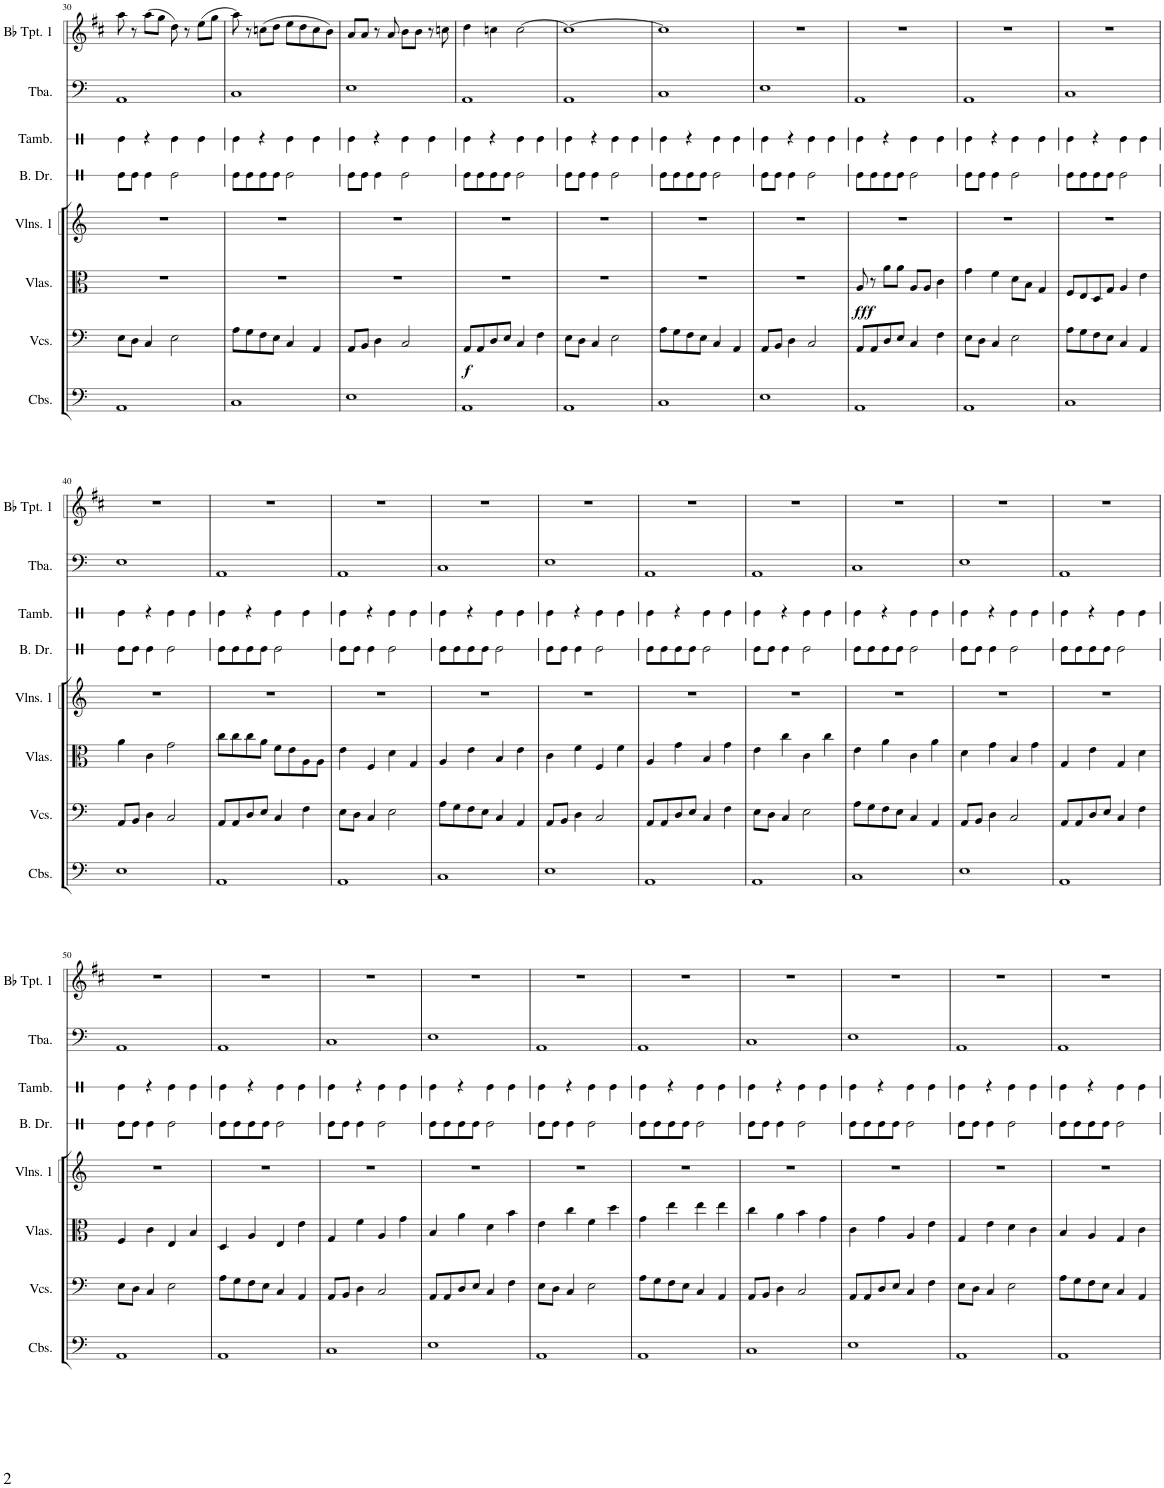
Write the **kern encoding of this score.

**kern	**kern	**dynam	**kern	**dynam	**kern	**kern	**kern	**kern	**kern
*part8	*part7	*part7	*part6	*part6	*part5	*part4	*part3	*part2	*part1
*staff8	*staff7	*staff7	*staff6	*staff6	*staff5	*staff4	*staff3	*staff2	*staff1
*I"Contrabasses	*I"Violoncellos	*	*I"Violas	*	*I"Violins 1	*I"Bass Drum	*I"Tambourine	*I"Tuba	*I"Bb Trumpet 1
*I'Cbs.	*I'Vcs.	*	*I'Vlas.	*	*I'Vlns. 1	*I'B. Dr.	*I'Tamb.	*I'Tba.	*I'Bb Tpt. 1
!!LO:PB:g=z
*clefF4	*clefF4	*	*clefC3	*	*clefG2	*clefX	*clefX	*clefF4	*clefG2
*Trd7c12	*	*	*	*	*	*	*	*	*Trd1c2
*k[]	*k[]	*	*k[]	*	*k[]	*k[]	*k[]	*k[]	*k[f#c#]
*M4/4	*M4/4	*	*M4/4	*	*M4/4	*M4/4	*M4/4	*M4/4	*M4/4
=30	=30	=30	=30	=30	=30	=30	=30	=30	=30
1AA	8E\L	.	1r	.	1r	8Re\L	4Re\	1AA	8aa\
.	8D\J	.	.	.	.	8Re\J	.	.	8r
.	4C/	.	.	.	.	4Re\	4r	.	(8aa\L
.	.	.	.	.	.	.	.	.	8gg\J
.	2E\	.	.	.	.	2Re\	4Re\	.	8dd\)
.	.	.	.	.	.	.	.	.	8r
.	.	.	.	.	.	.	4Re\	.	(8ee\L
.	.	.	.	.	.	.	.	.	8gg\J
=31	=31	=31	=31	=31	=31	=31	=31	=31	=31
1C	8A\L	.	1r	.	1r	8Re\L	4Re\	1C	8aa\)
.	8G\	.	.	.	.	8Re\	.	.	8r
.	8F\	.	.	.	.	8Re\	4r	.	(8ccn\L
.	8E\J	.	.	.	.	8Re\J	.	.	8dd\J
.	4C/	.	.	.	.	2Re\	4Re\	.	8ee\L
.	.	.	.	.	.	.	.	.	8dd\
.	4AA/	.	.	.	.	.	4Re\	.	8cc\
.	.	.	.	.	.	.	.	.	8b\J)
=32	=32	=32	=32	=32	=32	=32	=32	=32	=32
1E	8AA/L	.	1r	.	1r	8Re\L	4Re\	1E	8a/L
.	8BB/J	.	.	.	.	8Re\J	.	.	8a/J
.	4D\	.	.	.	.	4Re\	4r	.	8r
.	.	.	.	.	.	.	.	.	8a/
.	2C/	.	.	.	.	2Re\	4Re\	.	8b\L
.	.	.	.	.	.	.	.	.	8b\J
.	.	.	.	.	.	.	4Re\	.	8r
.	.	.	.	.	.	.	.	.	8ccn\
=33	=33	=33	=33	=33	=33	=33	=33	=33	=33
!	!	!LO:DY:b	!	!	!	!	!	!	!
1AA	8AA/L	f	1r	.	1r	8Re\L	4Re\	1AA	4dd\
.	8AA/	.	.	.	.	8Re\	.	.	.
.	8D/	.	.	.	.	8Re\	4r	.	4ccn\
.	8E/J	.	.	.	.	8Re\J	.	.	.
.	4C/	.	.	.	.	2Re\	4Re\	.	[2cc\
.	4F\	.	.	.	.	.	4Re\	.	.
=34	=34	=34	=34	=34	=34	=34	=34	=34	=34
1AA	8E\L	.	1r	.	1r	8Re\L	4Re\	1AA	1cc_
.	8D\J	.	.	.	.	8Re\J	.	.	.
.	4C/	.	.	.	.	4Re\	4r	.	.
.	2E\	.	.	.	.	2Re\	4Re\	.	.
.	.	.	.	.	.	.	4Re\	.	.
=35	=35	=35	=35	=35	=35	=35	=35	=35	=35
1C	8A\L	.	1r	.	1r	8Re\L	4Re\	1C	1cc]
.	8G\	.	.	.	.	8Re\	.	.	.
.	8F\	.	.	.	.	8Re\	4r	.	.
.	8E\J	.	.	.	.	8Re\J	.	.	.
.	4C/	.	.	.	.	2Re\	4Re\	.	.
.	4AA/	.	.	.	.	.	4Re\	.	.
=36	=36	=36	=36	=36	=36	=36	=36	=36	=36
1E	8AA/L	.	1r	.	1r	8Re\L	4Re\	1E	1r
.	8BB/J	.	.	.	.	8Re\J	.	.	.
.	4D\	.	.	.	.	4Re\	4r	.	.
.	2C/	.	.	.	.	2Re\	4Re\	.	.
.	.	.	.	.	.	.	4Re\	.	.
=37	=37	=37	=37	=37	=37	=37	=37	=37	=37
!	!	!	!	!LO:DY:b	!	!	!	!	!
1AA	8AA/L	.	8A/	fff	1r	8Re\L	4Re\	1AA	1r
.	8AA/	.	8r	.	.	8Re\	.	.	.
.	8D/	.	8a\L	.	.	8Re\	4r	.	.
.	8E/J	.	8a\J	.	.	8Re\J	.	.	.
.	4C/	.	8A/L	.	.	2Re\	4Re\	.	.
.	.	.	8A/J	.	.	.	.	.	.
.	4F\	.	4c\	.	.	.	4Re\	.	.
=38	=38	=38	=38	=38	=38	=38	=38	=38	=38
1AA	8E\L	.	4g\	.	1r	8Re\L	4Re\	1AA	1r
.	8D\J	.	.	.	.	8Re\J	.	.	.
.	4C/	.	4f\	.	.	4Re\	4r	.	.
.	2E\	.	8d\L	.	.	2Re\	4Re\	.	.
.	.	.	8B\J	.	.	.	.	.	.
.	.	.	4G/	.	.	.	4Re\	.	.
=39	=39	=39	=39	=39	=39	=39	=39	=39	=39
1C	8A\L	.	8F/L	.	1r	8Re\L	4Re\	1C	1r
.	8G\	.	8E/	.	.	8Re\	.	.	.
.	8F\	.	8D/	.	.	8Re\	4r	.	.
.	8E\J	.	8G/J	.	.	8Re\J	.	.	.
.	4C/	.	4A/	.	.	2Re\	4Re\	.	.
.	4AA/	.	4e\	.	.	.	4Re\	.	.
!!LO:LB:g=z
=40	=40	=40	=40	=40	=40	=40	=40	=40	=40
1E	8AA/L	.	4a\	.	1r	8Re\L	4Re\	1E	1r
.	8BB/J	.	.	.	.	8Re\J	.	.	.
.	4D\	.	4c\	.	.	4Re\	4r	.	.
.	2C/	.	2g\	.	.	2Re\	4Re\	.	.
.	.	.	.	.	.	.	4Re\	.	.
=41	=41	=41	=41	=41	=41	=41	=41	=41	=41
1AA	8AA/L	.	8cc\L	.	1r	8Re\L	4Re\	1AA	1r
.	8AA/	.	8cc\	.	.	8Re\	.	.	.
.	8D/	.	8cc\	.	.	8Re\	4r	.	.
.	8E/J	.	8a\J	.	.	8Re\J	.	.	.
.	4C/	.	8f\L	.	.	2Re\	4Re\	.	.
.	.	.	8e\	.	.	.	.	.	.
.	4F\	.	8A\	.	.	.	4Re\	.	.
.	.	.	8A\J	.	.	.	.	.	.
=42	=42	=42	=42	=42	=42	=42	=42	=42	=42
1AA	8E\L	.	4e\	.	1r	8Re\L	4Re\	1AA	1r
.	8D\J	.	.	.	.	8Re\J	.	.	.
.	4C/	.	4F/	.	.	4Re\	4r	.	.
.	2E\	.	4d\	.	.	2Re\	4Re\	.	.
.	.	.	4G/	.	.	.	4Re\	.	.
=43	=43	=43	=43	=43	=43	=43	=43	=43	=43
1C	8A\L	.	4A/	.	1r	8Re\L	4Re\	1C	1r
.	8G\	.	.	.	.	8Re\	.	.	.
.	8F\	.	4e\	.	.	8Re\	4r	.	.
.	8E\J	.	.	.	.	8Re\J	.	.	.
.	4C/	.	4B/	.	.	2Re\	4Re\	.	.
.	4AA/	.	4e\	.	.	.	4Re\	.	.
=44	=44	=44	=44	=44	=44	=44	=44	=44	=44
1E	8AA/L	.	4c\	.	1r	8Re\L	4Re\	1E	1r
.	8BB/J	.	.	.	.	8Re\J	.	.	.
.	4D\	.	4f\	.	.	4Re\	4r	.	.
.	2C/	.	4F/	.	.	2Re\	4Re\	.	.
.	.	.	4f\	.	.	.	4Re\	.	.
=45	=45	=45	=45	=45	=45	=45	=45	=45	=45
1AA	8AA/L	.	4A/	.	1r	8Re\L	4Re\	1AA	1r
.	8AA/	.	.	.	.	8Re\	.	.	.
.	8D/	.	4g\	.	.	8Re\	4r	.	.
.	8E/J	.	.	.	.	8Re\J	.	.	.
.	4C/	.	4B/	.	.	2Re\	4Re\	.	.
.	4F\	.	4g\	.	.	.	4Re\	.	.
=46	=46	=46	=46	=46	=46	=46	=46	=46	=46
1AA	8E\L	.	4e\	.	1r	8Re\L	4Re\	1AA	1r
.	8D\J	.	.	.	.	8Re\J	.	.	.
.	4C/	.	4cc\	.	.	4Re\	4r	.	.
.	2E\	.	4c\	.	.	2Re\	4Re\	.	.
.	.	.	4cc\	.	.	.	4Re\	.	.
=47	=47	=47	=47	=47	=47	=47	=47	=47	=47
1C	8A\L	.	4e\	.	1r	8Re\L	4Re\	1C	1r
.	8G\	.	.	.	.	8Re\	.	.	.
.	8F\	.	4a\	.	.	8Re\	4r	.	.
.	8E\J	.	.	.	.	8Re\J	.	.	.
.	4C/	.	4c\	.	.	2Re\	4Re\	.	.
.	4AA/	.	4a\	.	.	.	4Re\	.	.
=48	=48	=48	=48	=48	=48	=48	=48	=48	=48
1E	8AA/L	.	4d\	.	1r	8Re\L	4Re\	1E	1r
.	8BB/J	.	.	.	.	8Re\J	.	.	.
.	4D\	.	4g\	.	.	4Re\	4r	.	.
.	2C/	.	4B/	.	.	2Re\	4Re\	.	.
.	.	.	4g\	.	.	.	4Re\	.	.
=49	=49	=49	=49	=49	=49	=49	=49	=49	=49
1AA	8AA/L	.	4G/	.	1r	8Re\L	4Re\	1AA	1r
.	8AA/	.	.	.	.	8Re\	.	.	.
.	8D/	.	4e\	.	.	8Re\	4r	.	.
.	8E/J	.	.	.	.	8Re\J	.	.	.
.	4C/	.	4G/	.	.	2Re\	4Re\	.	.
.	4F\	.	4d\	.	.	.	4Re\	.	.
!!LO:LB:g=z
=50	=50	=50	=50	=50	=50	=50	=50	=50	=50
1AA	8E\L	.	4F/	.	1r	8Re\L	4Re\	1AA	1r
.	8D\J	.	.	.	.	8Re\J	.	.	.
.	4C/	.	4c\	.	.	4Re\	4r	.	.
.	2E\	.	4E/	.	.	2Re\	4Re\	.	.
.	.	.	4B/	.	.	.	4Re\	.	.
=51	=51	=51	=51	=51	=51	=51	=51	=51	=51
1AA	8A\L	.	4D/	.	1r	8Re\L	4Re\	1AA	1r
.	8G\	.	.	.	.	8Re\	.	.	.
.	8F\	.	4A/	.	.	8Re\	4r	.	.
.	8E\J	.	.	.	.	8Re\J	.	.	.
.	4C/	.	4E/	.	.	2Re\	4Re\	.	.
.	4AA/	.	4e\	.	.	.	4Re\	.	.
=52	=52	=52	=52	=52	=52	=52	=52	=52	=52
1C	8AA/L	.	4G/	.	1r	8Re\L	4Re\	1C	1r
.	8BB/J	.	.	.	.	8Re\J	.	.	.
.	4D\	.	4f\	.	.	4Re\	4r	.	.
.	2C/	.	4A/	.	.	2Re\	4Re\	.	.
.	.	.	4g\	.	.	.	4Re\	.	.
=53	=53	=53	=53	=53	=53	=53	=53	=53	=53
1E	8AA/L	.	4B/	.	1r	8Re\L	4Re\	1E	1r
.	8AA/	.	.	.	.	8Re\	.	.	.
.	8D/	.	4a\	.	.	8Re\	4r	.	.
.	8E/J	.	.	.	.	8Re\J	.	.	.
.	4C/	.	4d\	.	.	2Re\	4Re\	.	.
.	4F\	.	4b\	.	.	.	4Re\	.	.
=54	=54	=54	=54	=54	=54	=54	=54	=54	=54
1AA	8E\L	.	4e\	.	1r	8Re\L	4Re\	1AA	1r
.	8D\J	.	.	.	.	8Re\J	.	.	.
.	4C/	.	4cc\	.	.	4Re\	4r	.	.
.	2E\	.	4f\	.	.	2Re\	4Re\	.	.
.	.	.	4dd\	.	.	.	4Re\	.	.
=55	=55	=55	=55	=55	=55	=55	=55	=55	=55
1AA	8A\L	.	4g\	.	1r	8Re\L	4Re\	1AA	1r
.	8G\	.	.	.	.	8Re\	.	.	.
.	8F\	.	4ee\	.	.	8Re\	4r	.	.
.	8E\J	.	.	.	.	8Re\J	.	.	.
.	4C/	.	4ee\	.	.	2Re\	4Re\	.	.
.	4AA/	.	4ee\	.	.	.	4Re\	.	.
=56	=56	=56	=56	=56	=56	=56	=56	=56	=56
1C	8AA/L	.	4cc\	.	1r	8Re\L	4Re\	1C	1r
.	8BB/J	.	.	.	.	8Re\J	.	.	.
.	4D\	.	4a\	.	.	4Re\	4r	.	.
.	2C/	.	4b\	.	.	2Re\	4Re\	.	.
.	.	.	4g\	.	.	.	4Re\	.	.
=57	=57	=57	=57	=57	=57	=57	=57	=57	=57
1E	8AA/L	.	4c\	.	1r	8Re\L	4Re\	1E	1r
.	8AA/	.	.	.	.	8Re\	.	.	.
.	8D/	.	4g\	.	.	8Re\	4r	.	.
.	8E/J	.	.	.	.	8Re\J	.	.	.
.	4C/	.	4A/	.	.	2Re\	4Re\	.	.
.	4F\	.	4e\	.	.	.	4Re\	.	.
=58	=58	=58	=58	=58	=58	=58	=58	=58	=58
1AA	8E\L	.	4G/	.	1r	8Re\L	4Re\	1AA	1r
.	8D\J	.	.	.	.	8Re\J	.	.	.
.	4C/	.	4e\	.	.	4Re\	4r	.	.
.	2E\	.	4d\	.	.	2Re\	4Re\	.	.
.	.	.	4c\	.	.	.	4Re\	.	.
=59	=59	=59	=59	=59	=59	=59	=59	=59	=59
1AA	8A\L	.	4B/	.	1r	8Re\L	4Re\	1AA	1r
.	8G\	.	.	.	.	8Re\	.	.	.
.	8F\	.	4A/	.	.	8Re\	4r	.	.
.	8E\J	.	.	.	.	8Re\J	.	.	.
.	4C/	.	4G/	.	.	2Re\	4Re\	.	.
.	4AA/	.	4c\	.	.	.	4Re\	.	.
=	=	=	=	=	=	=	=	=	=
*-	*-	*-	*-	*-	*-	*-	*-	*-	*-
